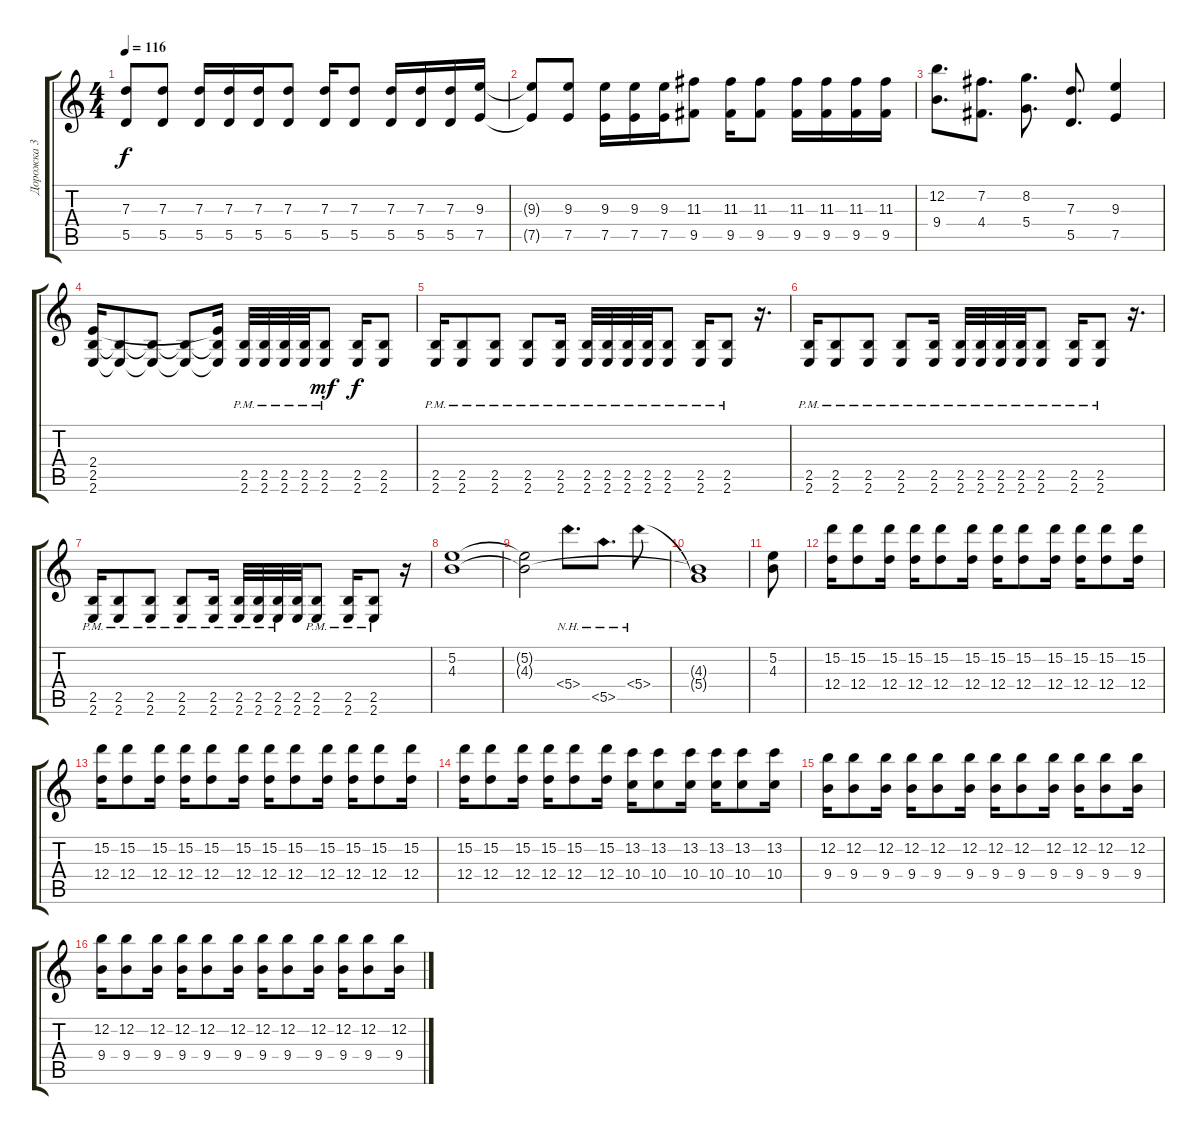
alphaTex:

\track ("Дорожка 3" "Дорожка 3") {instrument distortionguitar}
\staff {score tabs}
\tuning (E4 B3 G3 D3 A2 D2) {hide}
\ts (4 4)
\tempo 116
\clef g2
\ks c
(7.3{t} 5.5{t}).8{dy f} (7.3 5.5).8 (7.3 5.5).16 (7.3 5.5).16 (7.3 5.5).16 (7.3 5.5).8 (7.3 5.5).16 (7.3 5.5).8 (7.3 5.5).16 (7.3 5.5).16 (7.3 5.5).16 (9.3 7.5).16 |
(9.3{t} 7.5{t}).8 (9.3 7.5).8 (9.3 7.5).16 (9.3 7.5).16 (9.3 7.5).16 (11.3 9.5).8 (11.3 9.5).16 (11.3 9.5).8 (11.3 9.5).16 (11.3 9.5).16 (11.3 9.5).16 (11.3 9.5).16 |
(12.2 9.4).8{d} (7.2 4.4).8{d} (8.2 5.4).8{d} (7.3 5.5).8{d} (9.3 7.5).4 |
(2.4 2.5 2.6).16 (2.5{t} 2.6{t}).8 (2.5{t} 2.6{t}).8 (2.5{t} 2.6{t}).8 (2.4{t} 2.5{t} 2.6{t}).16 (2.5{pm} 2.6{pm}).32 (2.5{pm} 2.6{pm}).32{balance 0} (2.5{pm} 2.6{pm}).32 (2.5{pm} 2.6{pm}).32 (2.5{pm} 2.6{pm}).8{dy mf} (2.5 2.6).16{dy f balance 8} (2.5 2.6).8 |
(2.5{pm} 2.6{pm}).16{balance 0} (2.5{pm} 2.6{pm}).8 (2.5{pm} 2.6{pm}).8 (2.5{pm} 2.6{pm}).8 (2.5{pm} 2.6{pm}).16 (2.5{pm} 2.6{pm}).32 (2.5{pm} 2.6{pm}).32 (2.5{pm} 2.6{pm}).32 (2.5{pm} 2.6{pm}).32 (2.5{pm} 2.6{pm}).8 (2.5{pm} 2.6{pm}).16 (2.5{pm} 2.6{pm}).8 r.16{d} |
(2.5{pm} 2.6{pm}).16 (2.5{pm} 2.6{pm}).8 (2.5{pm} 2.6{pm}).8 (2.5{pm} 2.6{pm}).8 (2.5{pm} 2.6{pm}).16 (2.5{pm} 2.6{pm}).32 (2.5{pm} 2.6{pm}).32 (2.5{pm} 2.6{pm}).32 (2.5{pm} 2.6{pm}).32 (2.5{pm} 2.6{pm}).8 (2.5{pm} 2.6{pm}).16 (2.5{pm} 2.6{pm}).8 r.16{d} |
(2.5{pm} 2.6{pm}).16 (2.5{pm} 2.6{pm}).8 (2.5{pm} 2.6{pm}).8 (2.5{pm} 2.6{pm}).8 (2.5{pm} 2.6{pm}).16 (2.5{pm} 2.6{pm}).32 (2.5{pm} 2.6{pm}).32 (2.5{pm} 2.6{pm}).32 (2.5 2.6).32 (2.5{pm} 2.6{pm}).8 (2.5{pm} 2.6{pm}).16 (2.5{pm} 2.6{pm}).8 r.16 |
(5.2 4.3).1{balance 8} |
(5.2{t} 4.3{t}).2 5.4{nh}.8{d} 5.5{nh}.8{d} 5.4{nh}.8 |
(4.3{t} 5.4{t}).1 |
(5.2 4.3).8 |
(15.2 12.4).16 (15.2 12.4).8 (15.2 12.4).16 (15.2 12.4).16 (15.2 12.4).8 (15.2 12.4).16 (15.2 12.4).16 (15.2 12.4).8 (15.2 12.4).16 (15.2 12.4).16 (15.2 12.4).8 (15.2 12.4).16 |
(15.2 12.4).16 (15.2 12.4).8 (15.2 12.4).16 (15.2 12.4).16 (15.2 12.4).8 (15.2 12.4).16 (15.2 12.4).16 (15.2 12.4).8 (15.2 12.4).16 (15.2 12.4).16 (15.2 12.4).8 (15.2 12.4).16 |
(15.2 12.4).16 (15.2 12.4).8 (15.2 12.4).16 (15.2 12.4).16 (15.2 12.4).8 (15.2 12.4).16 (13.2 10.4).16 (13.2 10.4).8 (13.2 10.4).16 (13.2 10.4).16 (13.2 10.4).8 (13.2 10.4).16 |
(12.2 9.4).16 (12.2 9.4).8 (12.2 9.4).16 (12.2 9.4).16 (12.2 9.4).8 (12.2 9.4).16 (12.2 9.4).16 (12.2 9.4).8 (12.2 9.4).16 (12.2 9.4).16 (12.2 9.4).8 (12.2 9.4).16 |
(12.2 9.4).16 (12.2 9.4).8 (12.2 9.4).16 (12.2 9.4).16 (12.2 9.4).8 (12.2 9.4).16 (12.2 9.4).16 (12.2 9.4).8 (12.2 9.4).16 (12.2 9.4).16 (12.2 9.4).8 (12.2 9.4).16
